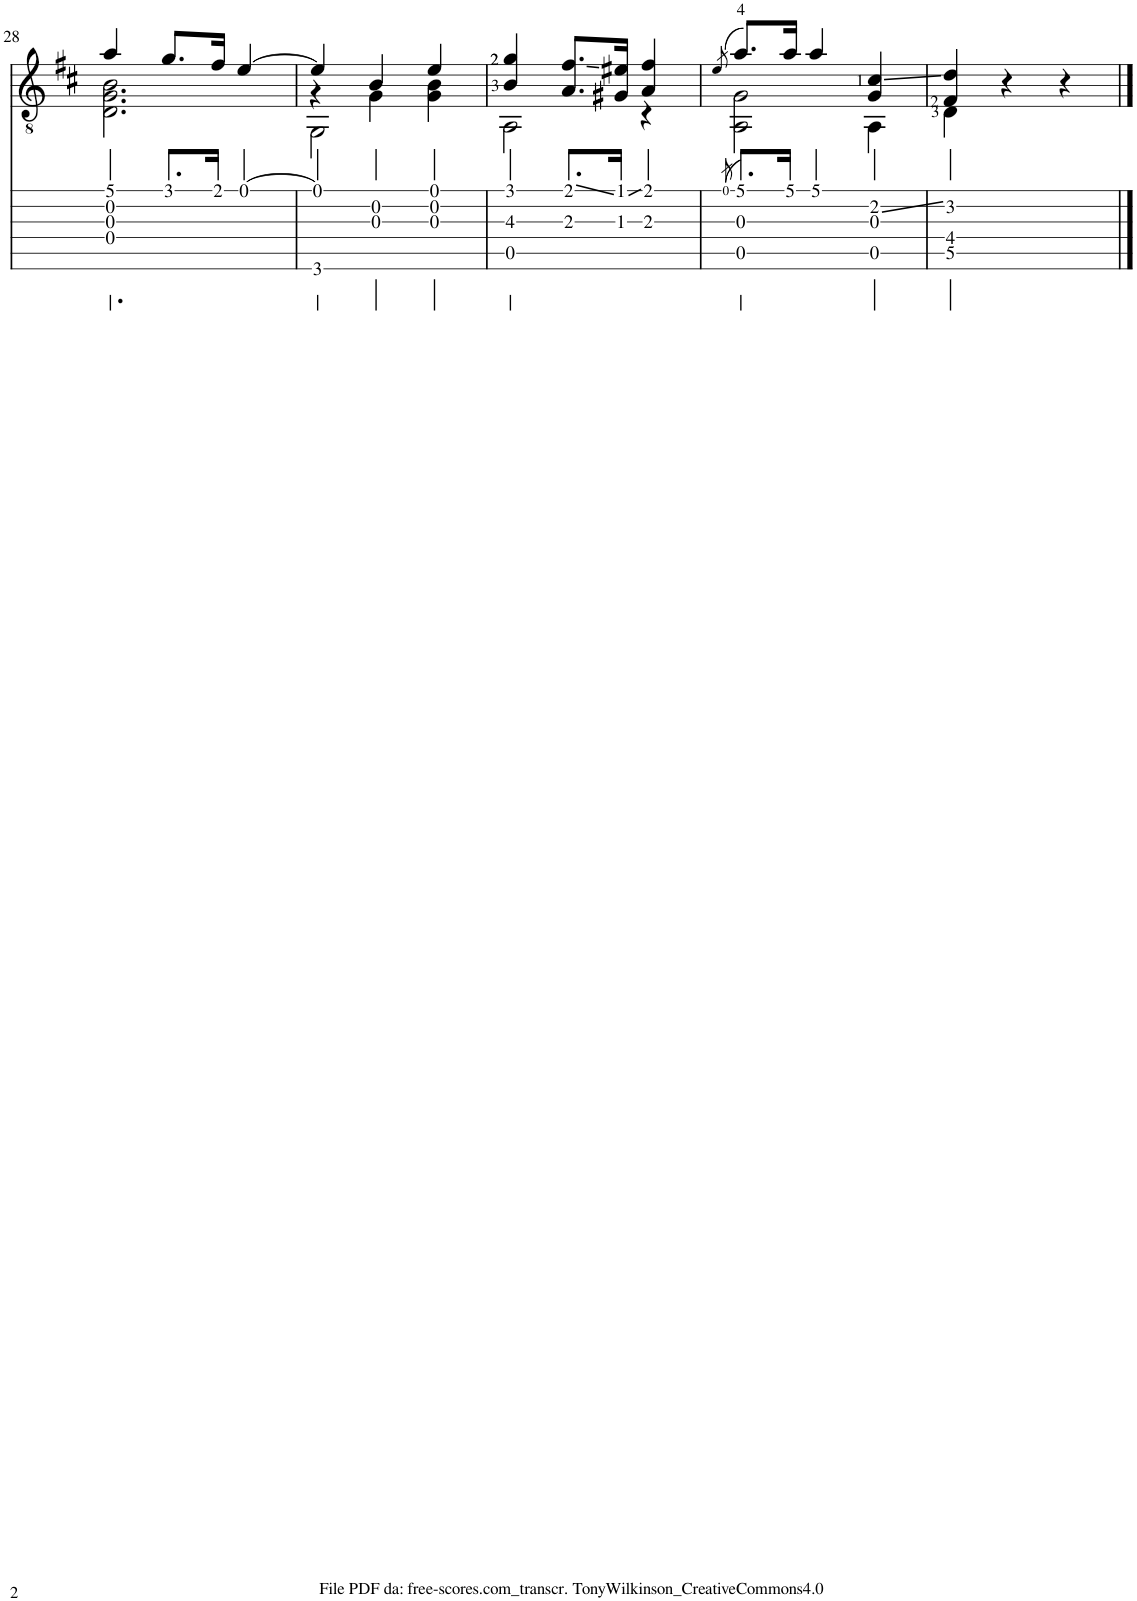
**kern	**kern
*part2	*part1
*staff2	*staff1
*I"Chitarra classica (Intavolatura)	*I"Guitar
!!LO:PB:g=z
*	*clefGv2
*k[f#c#]	*k[f#c#]
*M3/4	*M3/4
=28	=28
*^	*^
4a/	2.D\ 2.G\ 2.B\	4a/	2.D\ 2.G\ 2.B\
8.g/L	.	8.g/L	.
16f#/Jk	.	16f#/Jk	.
[4e/	.	[4e/	.
=29	=29	=29	=29
*	*^	*	*^
4e/]	4r	2GG\	4e/]	4r	2GG\
4B/	4G\	.	4B/	4G\	.
4e/	4G\ 4B\	4ryy	4e/	4G\ 4B\	4ryy
*	*v	*v	*	*	*
*	*	*	*v	*v
=30	=30	=30	=30
4B/ 4g/	2AA\	4B/ 4g/	2AA\
8.A/ 8.f#/L	.	8.A/ 8.f#/L	.
16G#X/ 16e#X/Jk	.	16G#X/ 16e#X/Jk	.
4A/ 4f#/	4r	4A/ 4f#/	4r
=31	=31	=31	=31
(8qe/	.	(8qe/	.
8.a/L)	2AA\ 2G\	8.a/L)	2AA\ 2G\
16a/Jk	.	16a/Jk	.
4a/	.	4a/	.
4G/ 4c#/	4AA\	4G/ 4c#/	4AA\
=32	=32	=32	=32
4F#/ 4d/	4D\	4F#/ 4d/	4D\
4r	2ryy	4r	2ryy
4r	.	4r	.
*v	*v	*	*
*	*v	*v
==	==
*-	*-
